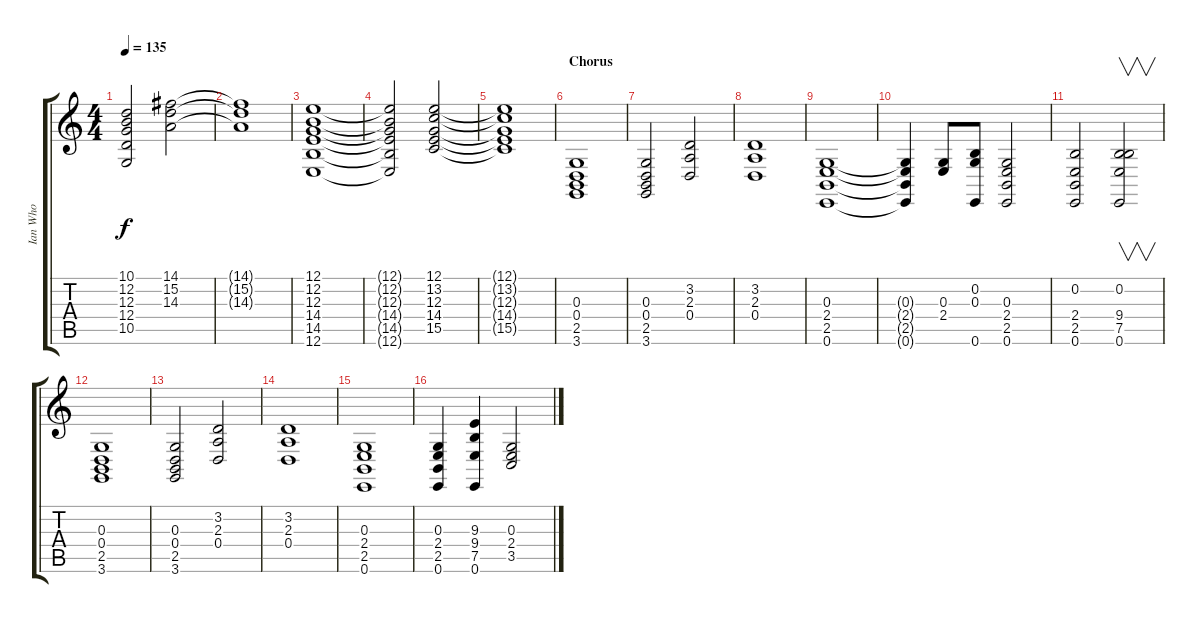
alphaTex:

\track ("Ian Who" "Ian Who") {instrument drawbarorgan}
\staff {score tabs}
\tuning (E4 B3 G3 D3 A2 E2) {hide}
\ts (4 4)
\tempo 135
\clef g2
\ks c
(10.1{t} 12.2{t} 12.3{t} 12.4{t} 10.5{t}).2{dy f} (14.1 15.2 14.3).2{volume 7} |
(14.1{t} 15.2{t} 14.3{t}).1 |
(12.1 12.2 12.3 14.4 14.5 12.6).1{volume 8} |
(12.1{t} 12.2{t} 12.3{t} 14.4{t} 14.5{t} 12.6{t}).2 (12.1 13.2 12.3 14.4 15.5).2{volume 9} |
(12.1{t} 13.2{t} 12.3{t} 14.4{t} 15.5{t}).1 |
\section ("" "Chorus")
(0.3 0.4 2.5 3.6).1{volume 12} |
(0.3 0.4 2.5 3.6).2 (3.2 2.3 0.4).2 |
(3.2 2.3 0.4).1 |
(0.3 2.4 2.5 0.6).1 |
(0.3{t} 2.4{t} 2.5{t} 0.6{t}).4 (0.3 2.4).8 (0.2 0.3 0.6).8 (0.3 2.4 2.5 0.6).2 |
(0.2 2.4 2.5 0.6).2 (0.2 9.4 7.5 0.6).2{v} |
(0.3 0.4 2.5 3.6).1 |
(0.3 0.4 2.5 3.6).2 (3.2 2.3 0.4).2 |
(3.2 2.3 0.4).1 |
(0.3 2.4 2.5 0.6).1 |
(0.3 2.4 2.5 0.6).4 (9.3 9.4 7.5 0.6).4 (0.3 2.4 3.5).2
